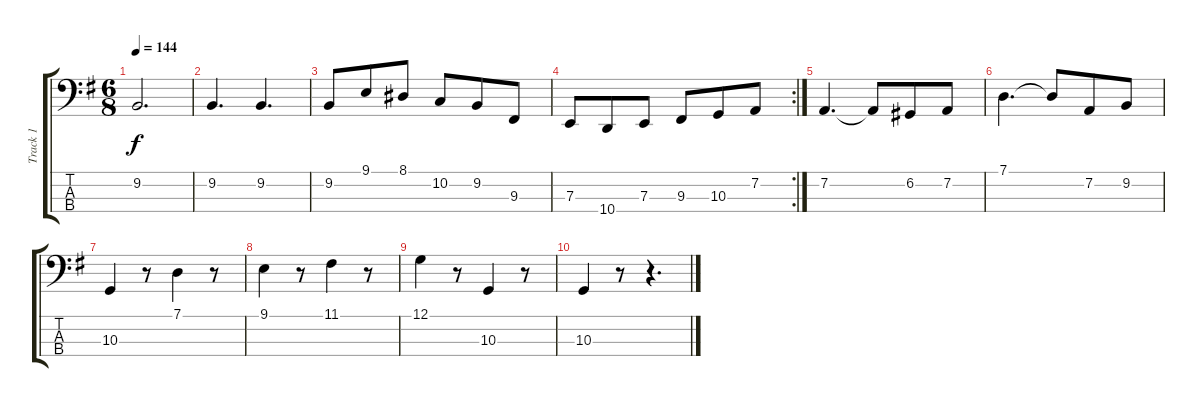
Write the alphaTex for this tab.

\track ("Track 1" "Track 1") {instrument cello}
\staff {score tabs}
\tuning (G2 D2 A1 E1) {hide}
\ts (6 8)
\tempo 144
\clef f4
\ks g
9.2.2{d dy f} |
9.2.4{d} 9.2.4{d} |
9.2.8 9.1.8 8.1.8 10.2.8 9.2.8 9.3.8 |
\rc 2
7.3.8 10.4.8 7.3.8 9.3.8 10.3.8 7.2.8 |
7.2.4{d} 7.2{t}.8 6.2.8 7.2.8 |
7.1.4{d} 7.1{t}.8 7.2.8 9.2.8 |
10.3.4 r.8 7.1.4 r.8 |
9.1.4 r.8 11.1.4 r.8 |
12.1.4 r.8 10.3.4 r.8 |
10.3.4 r.8 r.4{d}
